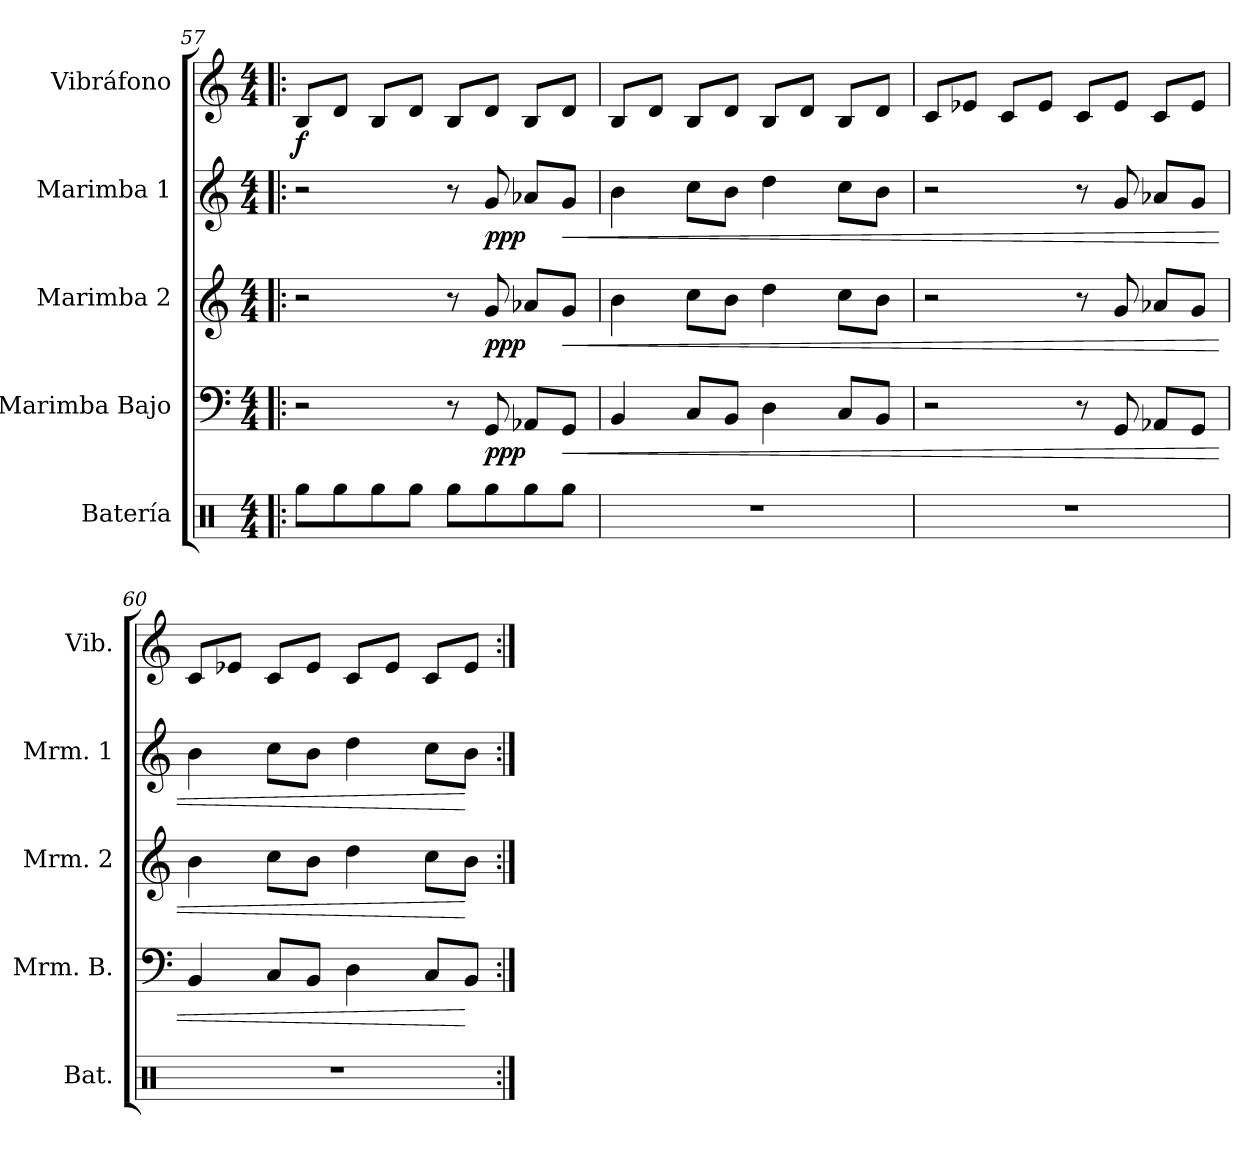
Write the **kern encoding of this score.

**kern	**kern	**dynam	**kern	**dynam	**kern	**dynam	**kern	**dynam
*part5	*part4	*part4	*part3	*part3	*part2	*part2	*part1	*part1
*staff5	*staff4	*staff4	*staff3	*staff3	*staff2	*staff2	*staff1	*staff1
*I"Batería	*I"Marimba Bajo	*	*I"Marimba 2	*	*I"Marimba 1	*	*I"Vibráfono	*
*I'Bat.	*I'Mrm. B.	*	*I'Mrm. 2	*	*I'Mrm. 1	*	*I'Vib.	*
*clefX	*clefF4	*	*clefG2	*	*clefG2	*	*clefG2	*
*k[]	*k[]	*	*k[]	*	*k[]	*	*k[]	*
*M4/4	*M4/4	*	*M4/4	*	*M4/4	*	*M4/4	*
*MM130	*MM130	*	*MM130	*	*MM130	*	*MM130	*
=57!|:	=57!|:	=57!|:	=57!|:	=57!|:	=57!|:	=57!|:	=57!|:	=57!|:
!	!	!	!	!	!	!	!	!LO:DY:b
8Rgg\L	2r	.	2r	.	2r	.	8B/L	f
8Rgg\	.	.	.	.	.	.	8d/J	.
8Rgg\	.	.	.	.	.	.	8B/L	.
8Rgg\J	.	.	.	.	.	.	8d/J	.
8Rgg\L	8r	.	8r	.	8r	.	8B/L	.
!	!	!LO:DY:b	!	!LO:DY:b	!	!LO:DY:b	!	!
8Rgg\	8GG/	ppp	8g/	ppp	8g/	ppp	8d/J	.
8Rgg\	8AA-X/L	.	8a-X/L	.	8a-X/L	.	8B/L	.
!	!	!LO:HP:b	!	!LO:HP:b	!	!LO:HP:b	!	!
8Rgg\J	8GG/J	<	8g/J	<	8g/J	<	8d/J	.
=58	=58	=58	=58	=58	=58	=58	=58	=58
1r	4BB/	.	4b\	.	4b\	.	8B/L	.
.	.	.	.	.	.	.	8d/J	.
.	8C/L	.	8cc\L	.	8cc\L	.	8B/L	.
.	8BB/J	.	8b\J	.	8b\J	.	8d/J	.
.	4D\	.	4dd\	.	4dd\	.	8B/L	.
.	.	.	.	.	.	.	8d/J	.
.	8C/L	.	8cc\L	.	8cc\L	.	8B/L	.
.	8BB/J	.	8b\J	.	8b\J	.	8d/J	.
!!LO:LB:g=z
=59	=59	=59	=59	=59	=59	=59	=59	=59
1r	2r	.	2r	.	2r	.	8c/L	.
.	.	.	.	.	.	.	8e-X/J	.
.	.	.	.	.	.	.	8c/L	.
.	.	.	.	.	.	.	8e-/J	.
.	8r	.	8r	.	8r	.	8c/L	.
.	8GG/	.	8g/	.	8g/	.	8e-/J	.
.	8AA-X/L	.	8a-X/L	.	8a-X/L	.	8c/L	.
.	8GG/J	.	8g/J	.	8g/J	.	8e-/J	.
=60	=60	=60	=60	=60	=60	=60	=60	=60
1r	4BB/	.	4b\	.	4b\	.	8c/L	.
.	.	.	.	.	.	.	8e-X/J	.
.	8C/L	.	8cc\L	.	8cc\L	.	8c/L	.
.	8BB/J	.	8b\J	.	8b\J	.	8e-/J	.
.	4D\	.	4dd\	.	4dd\	.	8c/L	.
.	.	.	.	.	.	.	8e-/J	.
.	8C/L	.	8cc\L	.	8cc\L	.	8c/L	.
.	8BB/J	[	8b\J	[	8b\J	[	8e-/J	.
=:|!	=:|!	=:|!	=:|!	=:|!	=:|!	=:|!	=:|!	=:|!
*-	*-	*-	*-	*-	*-	*-	*-	*-
